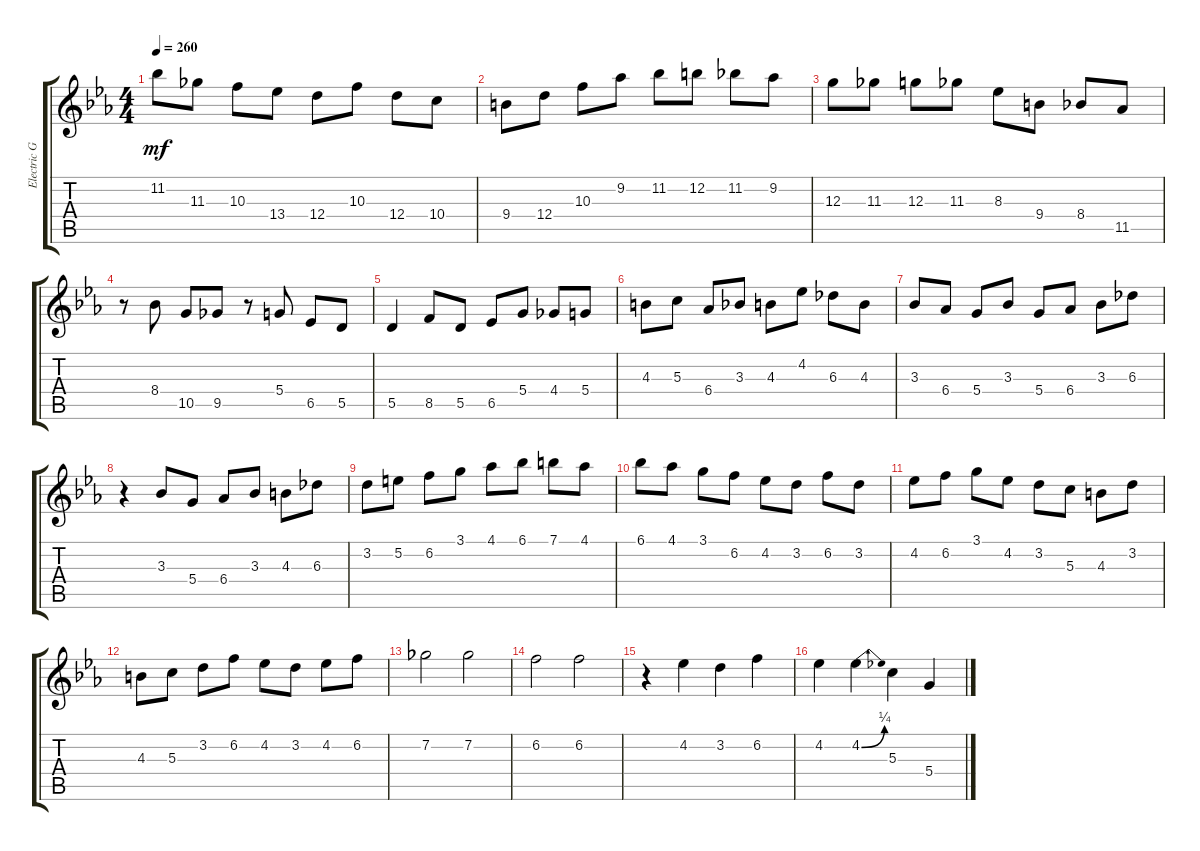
\track ("Electric Guitar" "Electric G") {instrument electricguitarclean}
\staff {score tabs}
\tuning (E4 B3 G3 D3 A2 E2) {hide}
\ts (4 4)
\tempo 260
\clef g2
\ks cminor
11.2.8{dy mf} 11.3.8 10.3.8 13.4.8 12.4.8 10.3.8 12.4.8 10.4.8 |
9.4.8 12.4.8 10.3.8 9.2.8 11.2.8 12.2.8 11.2.8 9.2.8 |
12.3.8 11.3.8 12.3.8 11.3.8 8.3.8 9.4.8 8.4.8 11.5.8 |
r.8 8.4.8 10.5.8 9.5.8 r.8 5.4.8 6.5.8 5.5.8 |
5.5.4 8.5.8 5.5.8 6.5.8 5.4.8 4.4.8 5.4.8 |
4.3.8 5.3.8 6.4.8 3.3.8 4.3.8 4.2.8 6.3.8 4.3.8 |
3.3.8 6.4.8 5.4.8 3.3.8 5.4.8 6.4.8 3.3.8 6.3.8 |
r.4 3.3.8 5.4.8 6.4.8 3.3.8 4.3.8 6.3.8 |
3.2.8 5.2.8 6.2.8 3.1.8 4.1.8 6.1.8 7.1.8 4.1.8 |
6.1.8 4.1.8 3.1.8 6.2.8 4.2.8 3.2.8 6.2.8 3.2.8 |
4.2.8 6.2.8 3.1.8 4.2.8 3.2.8 5.3.8 4.3.8 3.2.8 |
4.3.8 5.3.8 3.2.8 6.2.8 4.2.8 3.2.8 4.2.8 6.2.8 |
7.2.2 7.2.2 |
6.2.2 6.2.2 |
r.4 4.2.4 3.2.4 6.2.4 |
4.2.4 4.2{be (bend 0 0 60 1)}.4 5.3.4 5.4.4
